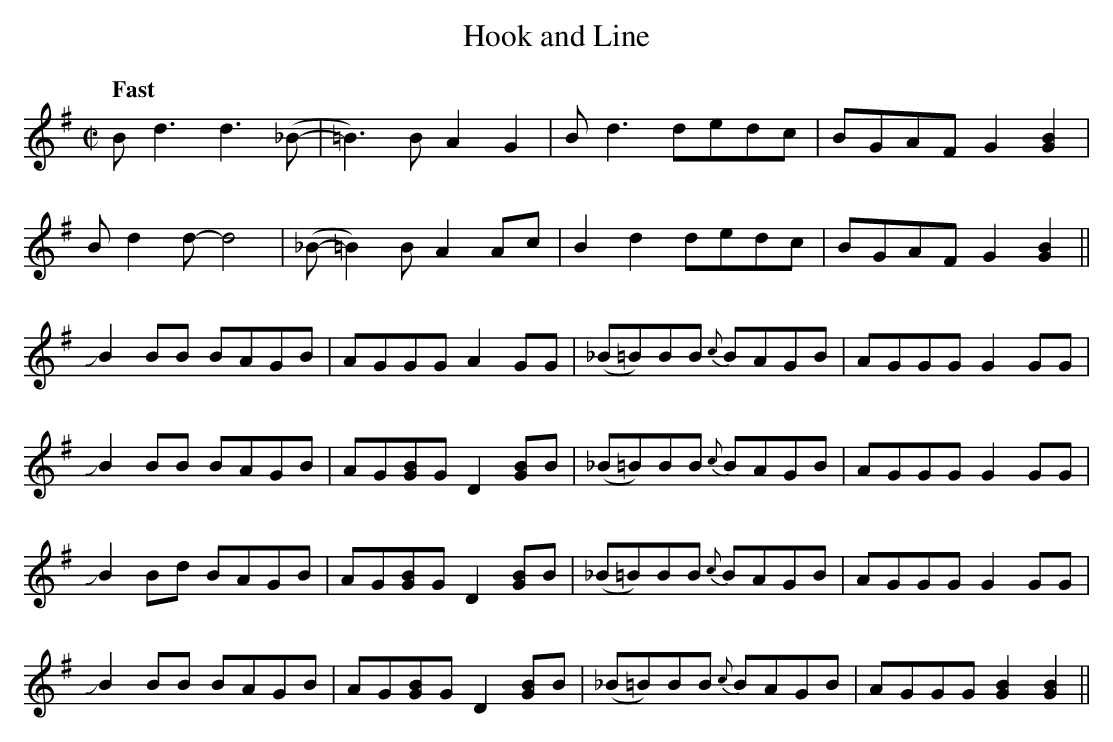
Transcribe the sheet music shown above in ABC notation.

X:1
T:Hook and Line
M:C|
L:1/8
Q:"Fast"
K:G
B-d3 d3(_B-|=B3)B A2G2|B-d3 dedc|BGAF G2[G2B2]|
B-d2d- d4|(_B-=B2)B  A2A-c|B2d2 dedc|BGAF G2[G2B2]||
+slide+B2BB BAGB|AGGG A2GG|(_B=B)BB {c}BAGB|AGGG G2GG|
+slide+B2BB BAGB|AG[GB]G D2 [GB]B| (_B=B)BB {c}BAGB|AGGG G2GG|
+slide+B2 Bd BAGB|AG[GB]G D2 [GB]B|(_B=B)BB {c}BAGB|AGGG G2GG|
+slide+B2BB BAGB|AG[GB]G D2 [GB]B| (_B=B)BB {c}BAGB|AGGG [G2B2][G2B2]||
